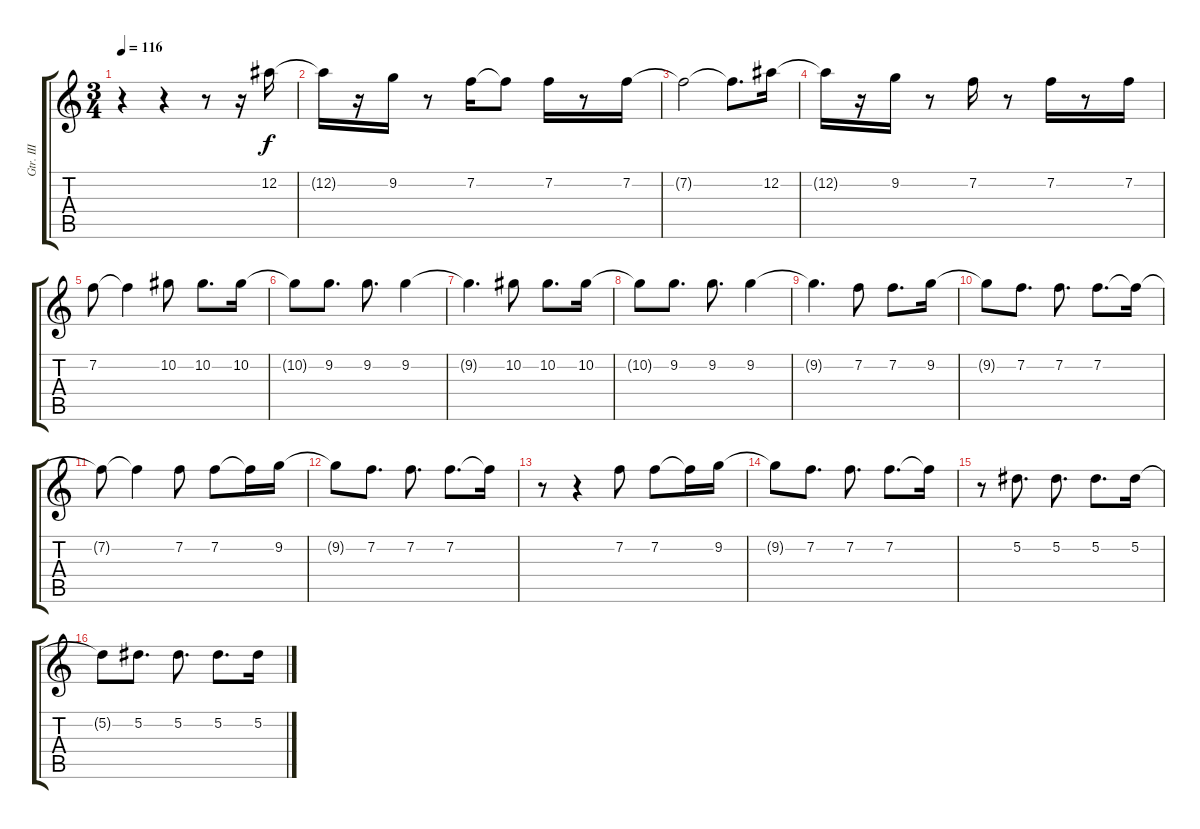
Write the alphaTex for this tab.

\track ("Gtr. III" "Gtr. III") {instrument electricguitarjazz}
\staff {score tabs}
\tuning (Eb4 Bb3 Gb3 Db3 Ab2 Eb2) {hide}
\ts (3 4)
\tempo 116
\clef g2
\ks c
r.4{dy f} r.4 r.8 r.16 12.2.16 |
12.2{t}.16 r.16 9.2.16 r.8 7.2.16 7.2{t}.8 7.2.16 r.8 7.2.16 |
7.2{t}.2 7.2{t}.8{d} 12.2.16 |
12.2{t}.16 r.16 9.2.16 r.8 7.2.16 r.8 7.2.16 r.8 7.2.16 |
7.2.8 7.2{t}.4 10.2.8 10.2.8{d} 10.2.16 |
10.2{t}.8 9.2.8{d} 9.2.8{d} 9.2.4 |
9.2{t}.4{d} 10.2.8 10.2.8{d} 10.2.16 |
10.2{t}.8 9.2.8{d} 9.2.8{d} 9.2.4 |
9.2{t}.4{d} 7.2.8 7.2.8{d} 9.2.16 |
9.2{t}.8 7.2.8{d} 7.2.8{d} 7.2.8{d} 7.2{t}.16 |
7.2{t}.8 7.2{t}.4 7.2.8 7.2.8 7.2{t}.16 9.2.16 |
9.2{t}.8 7.2.8{d} 7.2.8{d} 7.2.8{d} 7.2{t}.16 |
r.8 r.4 7.2.8 7.2.8 7.2{t}.16 9.2.16 |
9.2{t}.8 7.2.8{d} 7.2.8{d} 7.2.8{d} 7.2{t}.16 |
r.8 5.2.8{d} 5.2.8{d} 5.2.8{d} 5.2.16 |
5.2{t}.8 5.2.8{d} 5.2.8{d} 5.2.8{d} 5.2.16
